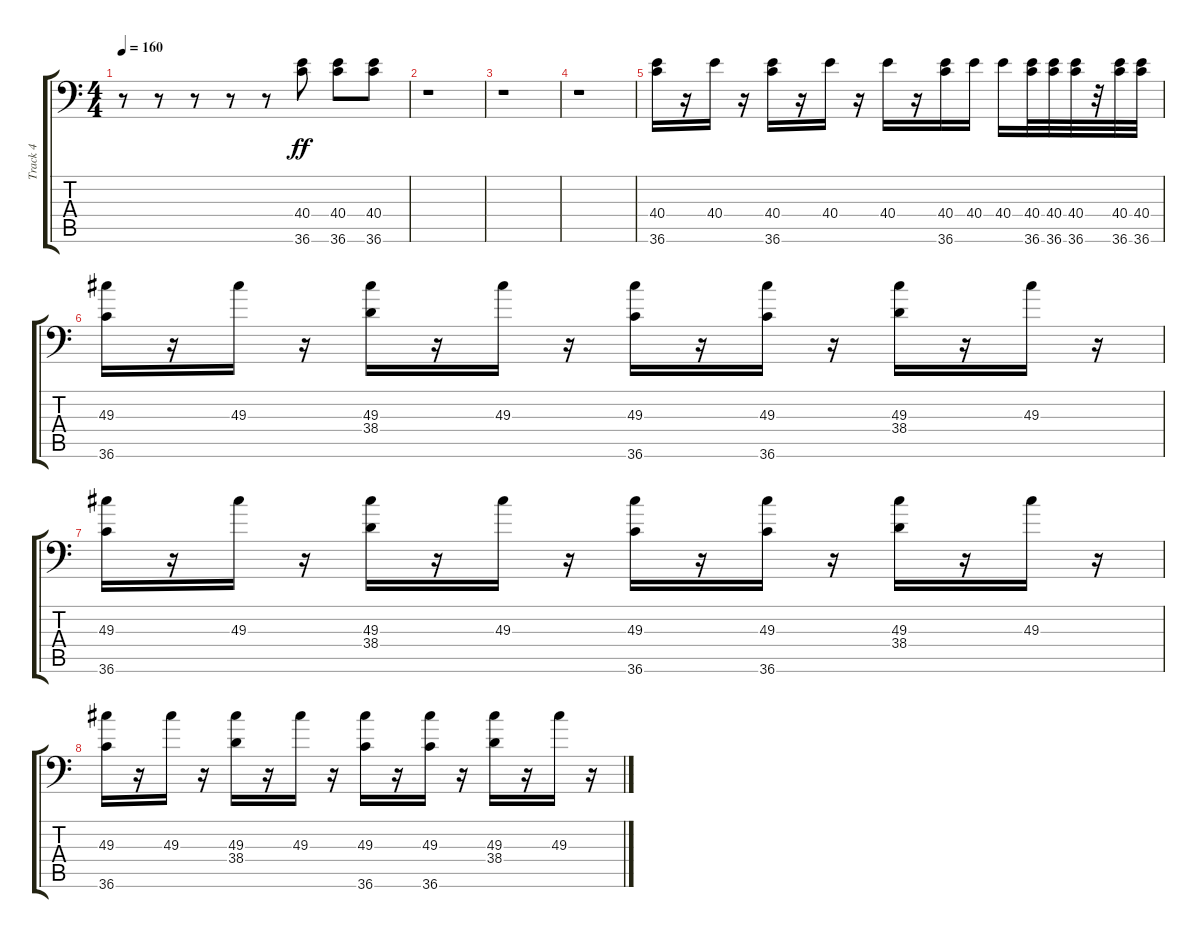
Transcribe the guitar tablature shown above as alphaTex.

\track ("Track 4" "Track 4") {instrument acousticgrandpiano}
\staff {score tabs}
\tuning (C-1 C-1 C-1 C-1 C-1 C-1) {hide}
\ts (4 4)
\tempo 160
\clef f4
\ks c
r.8{dy ff} r.8 r.8 r.8 r.8 (40.4 36.6).8 (40.4 36.6).8 (40.4 36.6).8 |
r.1 |
r.1 |
r.1 |
(40.4 36.6).16 r.16 40.4.16 r.16 (40.4 36.6).16 r.16 40.4.16 r.16 40.4.16 r.16 (40.4 36.6).16 40.4.16 40.4.16 (40.4 36.6).32 (40.4 36.6).32 (40.4 36.6).32 r.32 (40.4 36.6).32 (40.4 36.6).32 |
(49.3 36.6).16 r.16 49.3.16 r.16 (49.3 38.4).16 r.16 49.3.16 r.16 (49.3 36.6).16 r.16 (49.3 36.6).16 r.16 (49.3 38.4).16 r.16 49.3.16 r.16 |
(49.3 36.6).16 r.16 49.3.16 r.16 (49.3 38.4).16 r.16 49.3.16 r.16 (49.3 36.6).16 r.16 (49.3 36.6).16 r.16 (49.3 38.4).16 r.16 49.3.16 r.16 |
(49.3 36.6).16 r.16 49.3.16 r.16 (49.3 38.4).16 r.16 49.3.16 r.16 (49.3 36.6).16 r.16 (49.3 36.6).16 r.16 (49.3 38.4).16 r.16 49.3.16 r.16
